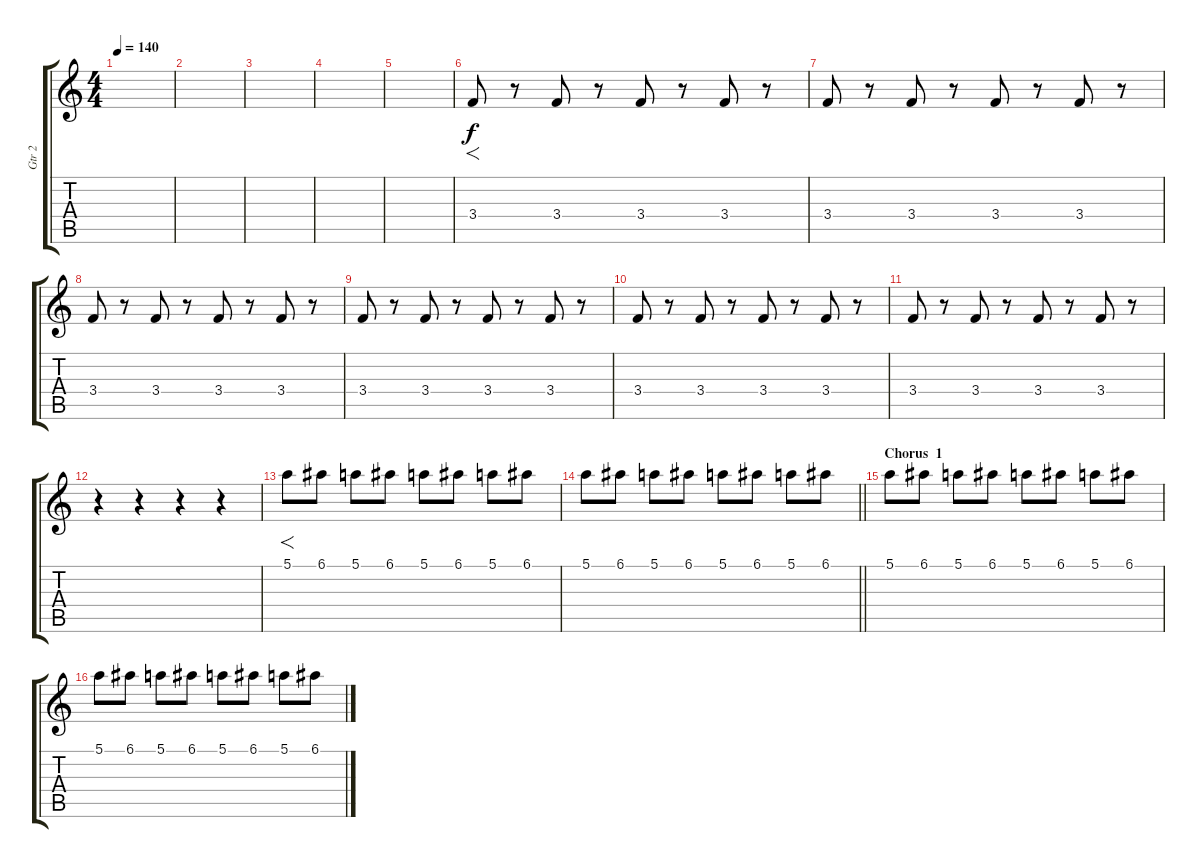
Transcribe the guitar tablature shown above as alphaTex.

\track ("Gtr 2" "Gtr 2") {instrument overdrivenguitar}
\staff {score tabs}
\tuning (E4 B3 G3 D3 A2 D2) {hide}
\ts (4 4)
\tempo 140
\clef g2
\ks c
|
|
|
|
|
3.4.8{f} r.8 3.4.8 r.8 3.4.8 r.8 3.4.8 r.8 |
3.4.8 r.8 3.4.8 r.8 3.4.8 r.8 3.4.8 r.8 |
3.4.8 r.8 3.4.8 r.8 3.4.8 r.8 3.4.8 r.8 |
3.4.8 r.8 3.4.8 r.8 3.4.8 r.8 3.4.8 r.8 |
3.4.8 r.8 3.4.8 r.8 3.4.8 r.8 3.4.8 r.8 |
3.4.8 r.8 3.4.8 r.8 3.4.8 r.8 3.4.8 r.8 |
r.4 r.4 r.4 r.4 |
5.1.8{f} 6.1.8 5.1.8 6.1.8 5.1.8 6.1.8 5.1.8 6.1.8 |
\barLineRight lightlight
5.1.8 6.1.8 5.1.8 6.1.8 5.1.8 6.1.8 5.1.8 6.1.8 |
\section ("" "Chorus  1")
5.1.8 6.1.8 5.1.8 6.1.8 5.1.8 6.1.8 5.1.8 6.1.8 |
5.1.8 6.1.8 5.1.8 6.1.8 5.1.8 6.1.8 5.1.8 6.1.8
